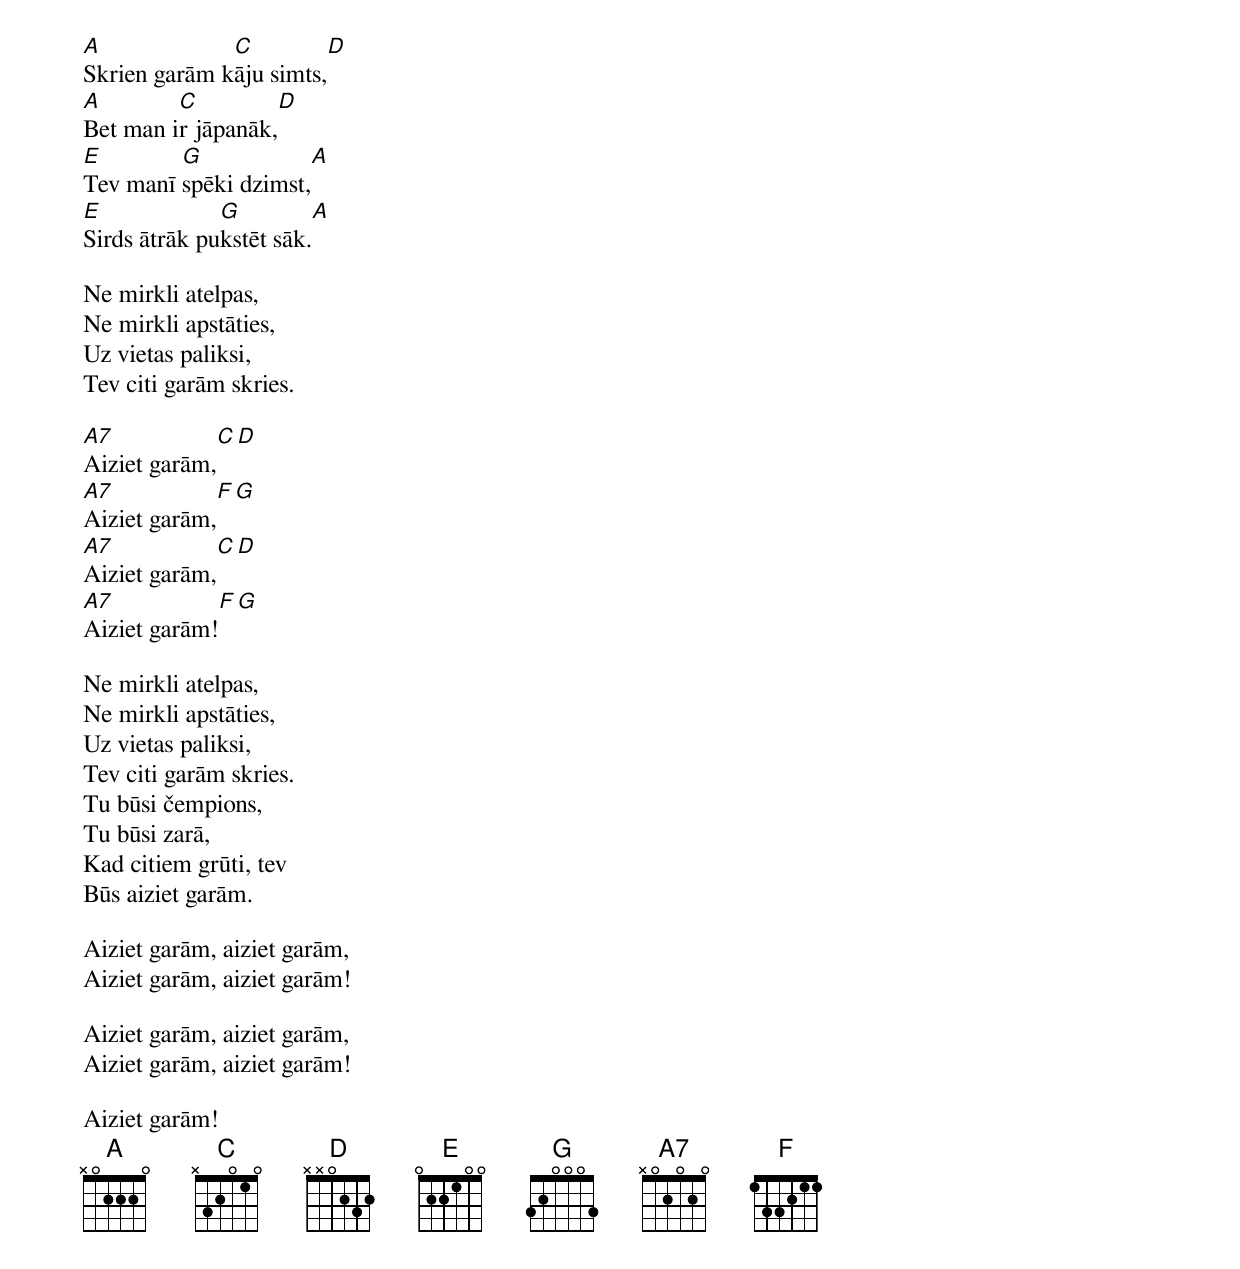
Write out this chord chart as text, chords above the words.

A             C         D
Skrien garām kāju simts,
A        C           D
Bet man ir jāpanāk,
E        G             A
Tev manī spēki dzimst,
E             G         A
Sirds ātrāk pukstēt sāk.

Ne mirkli atelpas,
Ne mirkli apstāties,
Uz vietas paliksi,
Tev citi garām skries.

A7           C D
Aiziet garām,
A7           F G
Aiziet garām,
A7           C D
Aiziet garām,
A7           F G
Aiziet garām!

Ne mirkli atelpas,
Ne mirkli apstāties,
Uz vietas paliksi,
Tev citi garām skries.
Tu būsi čempions,
Tu būsi zarā,
Kad citiem grūti, tev
Būs aiziet garām.

Aiziet garām, aiziet garām,
Aiziet garām, aiziet garām!

Aiziet garām, aiziet garām,
Aiziet garām, aiziet garām!

Aiziet garām!
